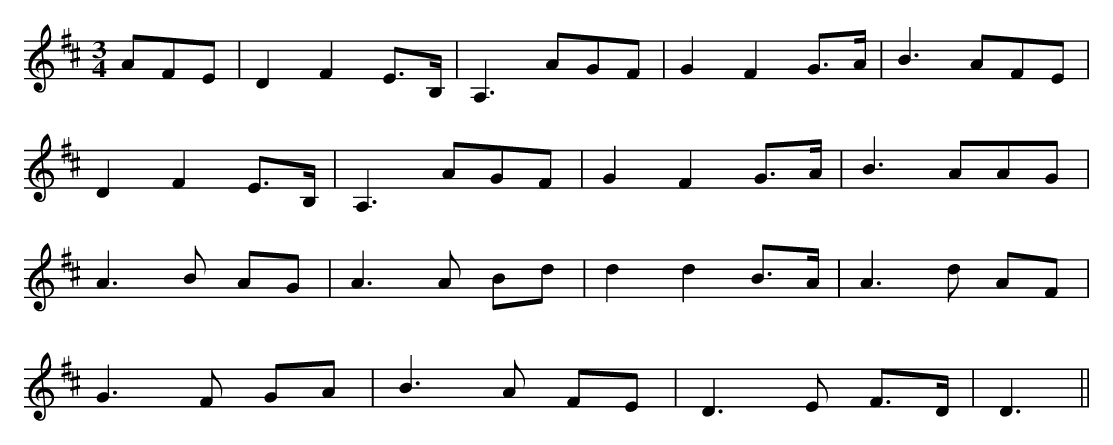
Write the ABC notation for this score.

X:1
M:3/4
K:D
AFE|D2 F2 E>B,|A,3 AGF|G2 F2 G>A|B3 AFE|
D2 F2 E>B,|A,3 AGF|G2 F2 G>A|B3 AAG|
A3 B AG|A3 A Bd|d2 d2 B>A|A3 d AF|
G3 F GA|B3 A FE|D3 E F>D|D3||
